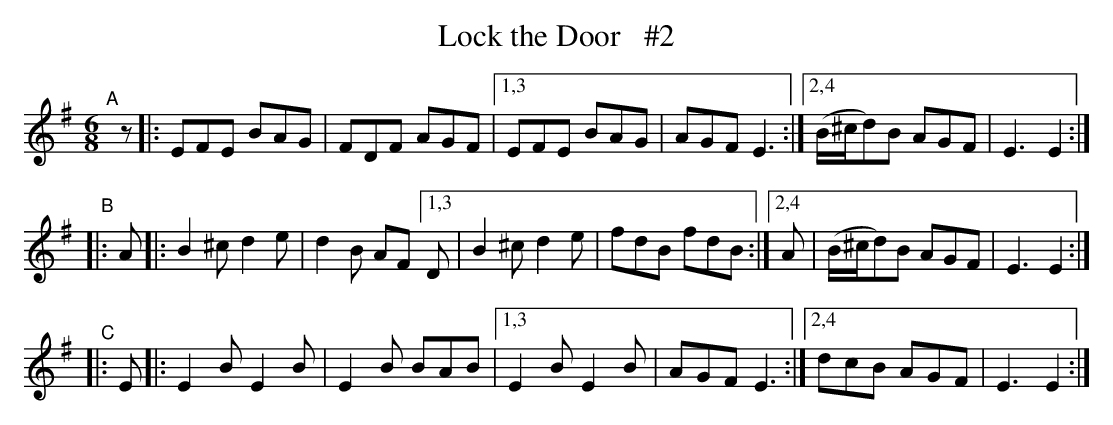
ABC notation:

X:1
T: Lock the Door   #2
M: 6/8
L: 1/8
K: Em
"^A"[|] z \
|:   EFE BAG | FDF AGF |\
[1,3 EFE BAG | AGF E3 :|\
[2,4 (B/^c/d)B AGF | E3 E2 :|
"^B"|: A \
|:       B2^c d2e | d2B AF \
[1,3 D | B2^c d2e | fdB fdB :|\
[2,4 A | (B/^c/d)B AGF | E3 E2 :|
"^C"|: E \
|:   E2B E2B | E2B BAB |\
[1,3 E2B E2B | AGF E3 :|\
[2,4 dcB AGF | E3 E2 :|
